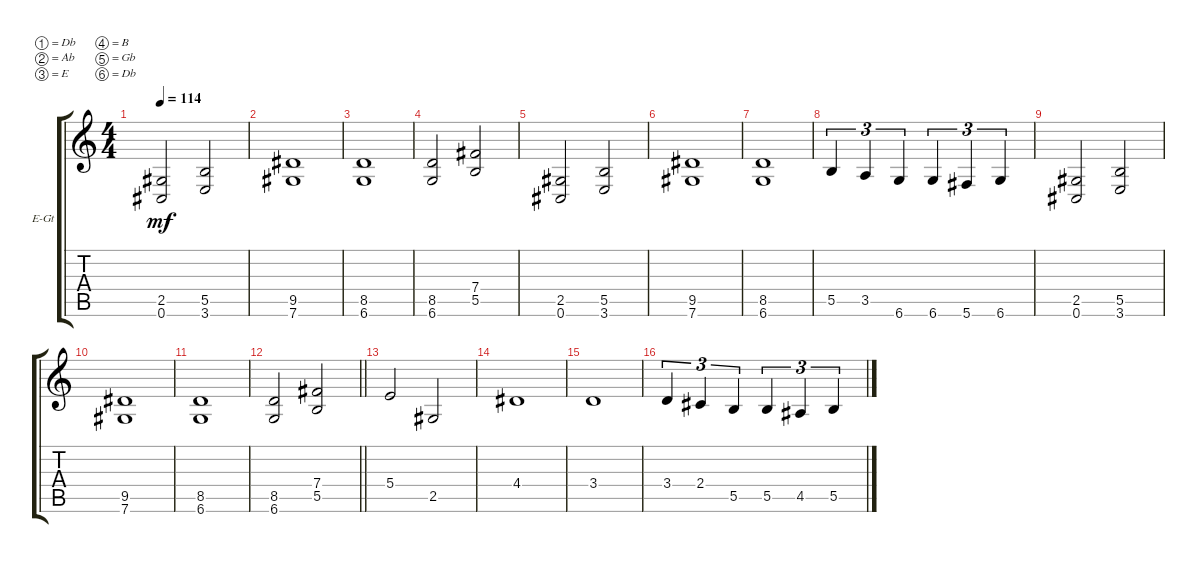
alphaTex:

\bracketExtendMode groupsimilarinstruments
\firstSystemTrackNameOrientation horizontal
\otherSystemsTrackNameOrientation horizontal
\track ("Guitar 2 " "E-Gt") {instrument distortionguitar}
\staff {score tabs}
\tuning (Db4 Ab3 E3 B2 Gb2 Db2)
\ts (4 4)
\tempo 114
\clef g2
\ks c
(0.6 2.5).2{dy mf} (3.6 5.5).2 |
(9.5 7.6).1 |
(6.6 8.5).1 |
(6.6 8.5).2 (5.5 7.4).2 |
(0.6 2.5).2 (3.6 5.5).2 |
(9.5 7.6).1 |
(6.6 8.5).1 |
5.5.4{tu (3 2)} 3.5.4{tu (3 2)} 6.6.4{tu (3 2)} 6.6.4{tu (3 2)} 5.6.4{tu (3 2)} 6.6.4{tu (3 2)} |
(0.6 2.5).2 (3.6 5.5).2 |
(9.5 7.6).1 |
(6.6 8.5).1 |
\barLineRight lightlight
(6.6 8.5).2 (5.5 7.4).2 |
5.4.2 2.5.2 |
4.4.1 |
3.4.1 |
3.4.4{tu (3 2)} 2.4.4{tu (3 2)} 5.5.4{tu (3 2)} 5.5.4{tu (3 2)} 4.5.4{tu (3 2)} 5.5.4{tu (3 2)}
